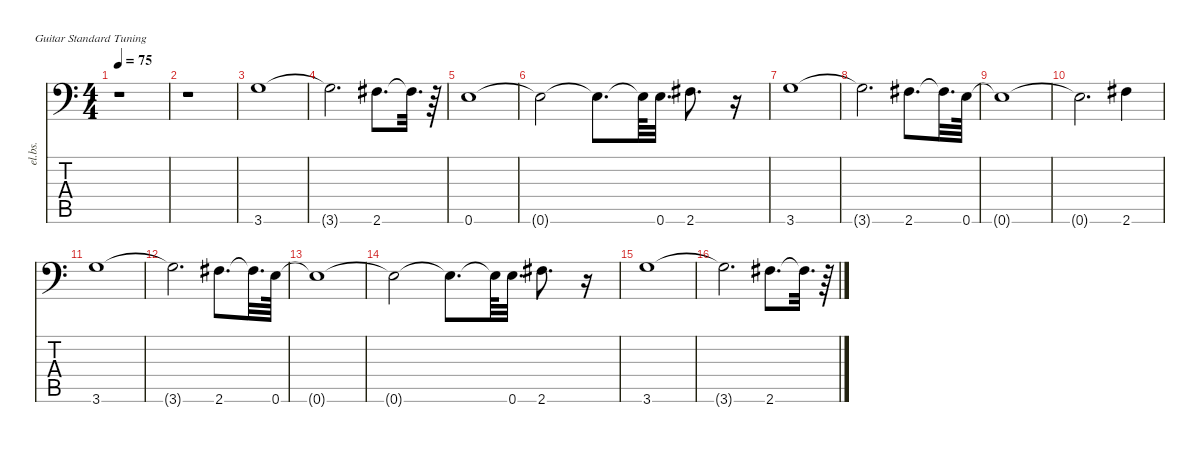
\defaultSystemsLayout 4
\hideDynamics
\bracketExtendMode nobrackets
\otherSystemsTrackNameOrientation horizontal
\track ("Bass" "el.bs.") {instrument electricbassfinger}
\staff {score tabs}
\tuning (E4 B3 G3 D3 A2 E2)
\ts (4 4)
\beaming (8 2 2 2 2)
\tempo 75
\clef f4
\ks c
r.1{dy f instrument electricbassfinger} |
r.1 |
3.6.1 |
3.6{t}.2{d} 2.6{acc #}.8{d} 2.6{t acc #}.32{d} r.64 |
0.6.1 |
0.6{t}.2 0.6{t}.8{d} 0.6{t}.64 0.6.32{d} 2.6{acc #}.8{d} r.16 |
3.6.1 |
3.6{t}.2{d} 2.6{acc #}.8{d} 2.6{t acc #}.32{d} 0.6.64 |
0.6{t}.1 |
0.6{t}.2{d} 2.6{acc #}.4 |
3.6.1 |
3.6{t}.2{d} 2.6{acc #}.8{d} 2.6{t acc #}.32{d} 0.6.64 |
0.6{t}.1 |
0.6{t}.2 0.6{t}.8{d} 0.6{t}.64 0.6.32{d} 2.6{acc #}.8{d} r.16 |
3.6.1 |
3.6{t}.2{d} 2.6{acc #}.8{d} 2.6{t acc #}.32{d} r.64
